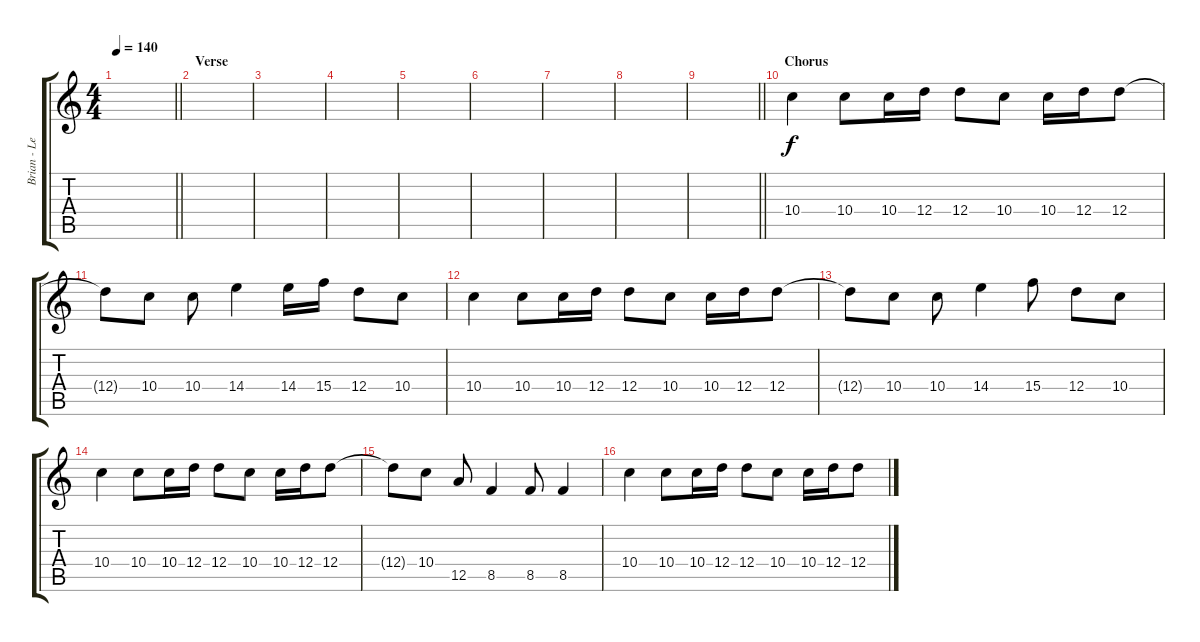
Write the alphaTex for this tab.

\track ("Brian - Lead Guitar" "Brian - Le") {instrument electricguitarjazz}
\staff {score tabs}
\tuning (E4 B3 G3 D3 A2 E2) {hide}
\ts (4 4)
\tempo 140
\clef g2
\barLineRight lightlight
\ks c
|
\section ("" "Verse")
|
|
|
|
|
|
|
\barLineRight lightlight
|
\section ("" "Chorus")
10.4.4 10.4.8 10.4.16 12.4.16 12.4.8 10.4.8 10.4.16 12.4.16 12.4.8 |
12.4{t}.8 10.4.8 10.4.8 14.4.4 14.4.16 15.4.16 12.4.8 10.4.8 |
10.4.4 10.4.8 10.4.16 12.4.16 12.4.8 10.4.8 10.4.16 12.4.16 12.4.8 |
12.4{t}.8 10.4.8 10.4.8 14.4.4 15.4.8 12.4.8 10.4.8 |
10.4.4 10.4.8 10.4.16 12.4.16 12.4.8 10.4.8 10.4.16 12.4.16 12.4.8 |
12.4{t}.8 10.4.8 12.5.8 8.5.4 8.5.8 8.5.4 |
10.4.4 10.4.8 10.4.16 12.4.16 12.4.8 10.4.8 10.4.16 12.4.16 12.4.8
